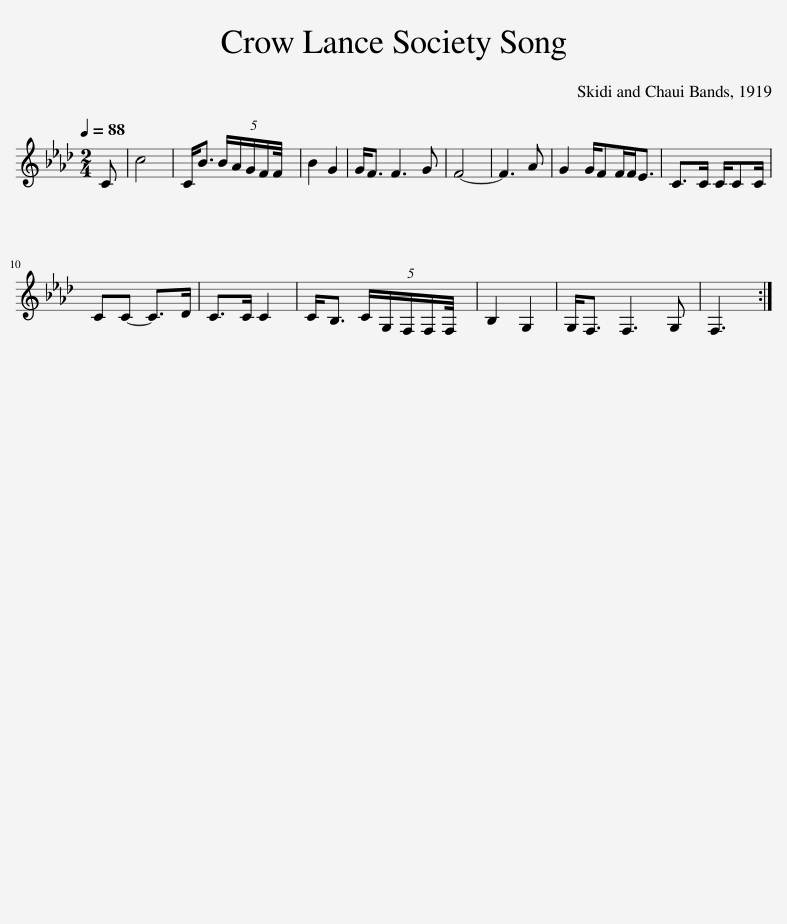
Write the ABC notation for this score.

X:1
L:1/8
Q:1/4=88
M:2/4
I:linebreak $
K:Ab
V:1 treble
V:1
 C | c4 | C<B (5:4:5B/A/G/F/F/4 x3/40 | B2 G2 | G<F F3 G | %5
 F4- | F3 A | G2 G/FF/F<E | C>C C/CC/ |$ CC- C>D | %10
 C>C C2 | C<B, (5:4:5C/G,/F,/F,/F,/4 x3/40 | B,2 G,2 | G,<F, F,3 G, | F,3 :| %15
